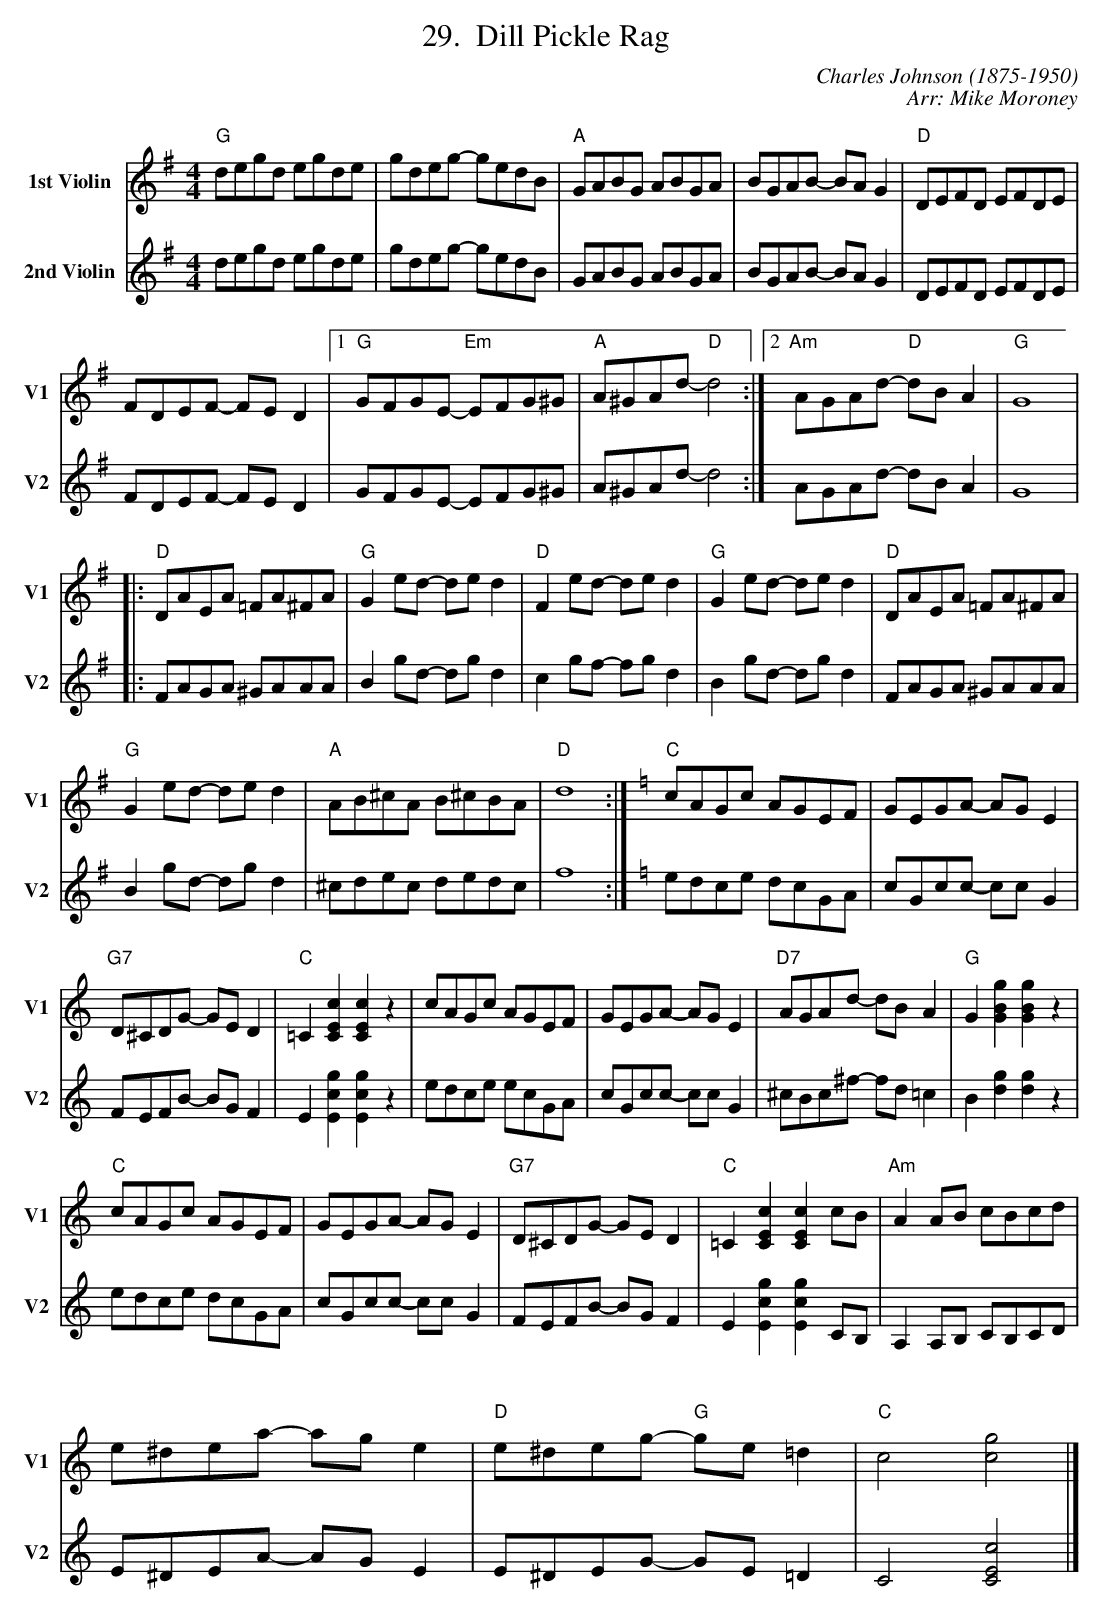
X:1
T:Dill Pickle Rag
C:Charles Johnson (1875-1950)
C:Arr: Mike Moroney
Q:180
M:4/4
L:1/8
%%score 1 | 2
K:G
V:1 name="1st Violin" sname=V1
"G"degd egde|gdeg- gedB|"A"GABG ABGA|BGAB- BAG2|"D"DEFD EFDE|
FDEF- FED2|[1"G"GFGE- "Em"EFG^G|"A"A^GAd-"D"d4:|[2"Am"AGAd- "D"dBA2|"G"G8|
|:"D"DAEA =FA^FA|"G"G2ed- ded2|"D"F2ed- ded2|"G"G2ed- ded2|"D"DAEA =FA^FA|
"G"G2ed- ded2|"A"AB^cA B^cBA|"D"d8:|\
K:C
"C"cAGc AGEF|GEGA- AGE2|
"G7"D^CDG- GED2|"C"=C2[CEc]2[CEc]2z2|cAGc AGEF|GEGA- AGE2|"D7"AGAd- dBA2|"G"G2[GBg]2[GBg]2z2|
"C"cAGc AGEF|GEGA- AGE2|"G7"D^CDG- GED2|"C"=C2[CEc]2[CEc]2cB|"Am"A2AB cBcd|
e^dea- age2|"D"e^deg- "G"ge=d2|"C"c4[cg]4|]
V:2 name="2nd Violin" sname=V2
degd egde|gdeg- gedB|GABG ABGA|BGAB- BAG2|DEFD EFDE|
FDEF- FED2|[1GFGE- EFG^G|A^GAd-d4:|[2AGAd- dBA2|G8|
|:FAGA ^GAAA|B2gd- dgd2|c2gf- fgd2|B2gd- dgd2|FAGA ^GAAA|
B2gd- dgd2|^cdec dedc|f8:|\
K:C
edce dcGA|cGcc- ccG2|
FEFB- BGF2|E2[Ecg]2[Ecg]2z2|edce ecGA|cGcc- ccG2|^cBc^f- fd =c2|B2[dg]2[dg]2z2|
edce dcGA|cGcc- ccG2|FEFB- BGF2|E2[Ecg]2[Ecg]2CB,|A,2A,B, CB,CD|
E^DEA- AGE2|E^DEG- GE=D2|C4[CEc]4|]
V:C clef=bass middle=D octave=-1 name=Cello sname=C
G2z2D2z2|G2F2G2^G2|A2z2E2z2|A2G2F2E2|D2z2A2z2|
D2D2E2F2|[1.G2z2z4|z8:|[2AGAd- dBA2|G8|
|:D2E2=F2^F2|.G3d- d2z2|.F3d- d2z2|.G3d- d2z2|D2E2=F2^F2|
.G3d- d2z2|A2B2^c2A2|d2c2B2A2:|
K:C
c2z2G2z2|c2B2A2F2|
G2z2d2z2|c2C2C2z2|c2z2G2z2|c2B2c2^c2|d2z2A2z2|G2G2G2z2|
c2z2G2z2|c2B2A2F2|G2z2d2z2|c2C2C2z2|A2B2c2d2|
C2D2E2F2|e^deg- ge=d2|c4C4|]
